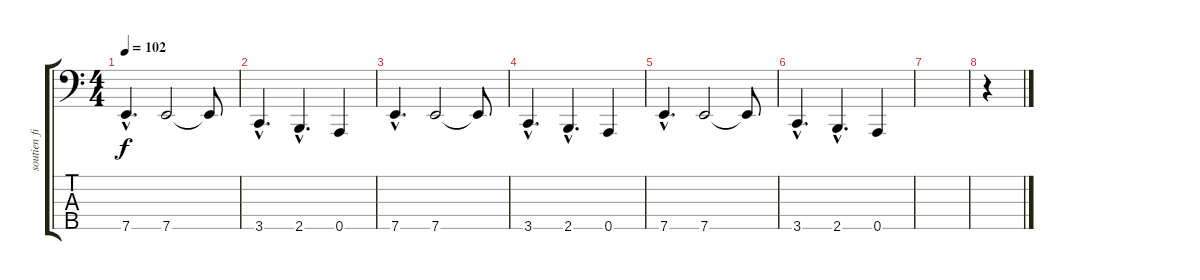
\track ("soutien fiedly" "soutien fi") {instrument electricbassfinger}
\staff {score tabs}
\tuning (F2 C2 G1 D1 A0) {hide}
\ts (4 4)
\tempo 102
\clef f4
\ks c
7.5{hac}.4{d dy f} 7.5.2 7.5{t}.8 |
3.5{hac}.4{d} 2.5{hac}.4{d} 0.5.4 |
7.5{hac}.4{d} 7.5.2 7.5{t}.8 |
3.5{hac}.4{d} 2.5{hac}.4{d} 0.5.4 |
7.5{hac}.4{d} 7.5.2 7.5{t}.8 |
3.5{hac}.4{d} 2.5{hac}.4{d} 0.5.4 |
|
r.4
